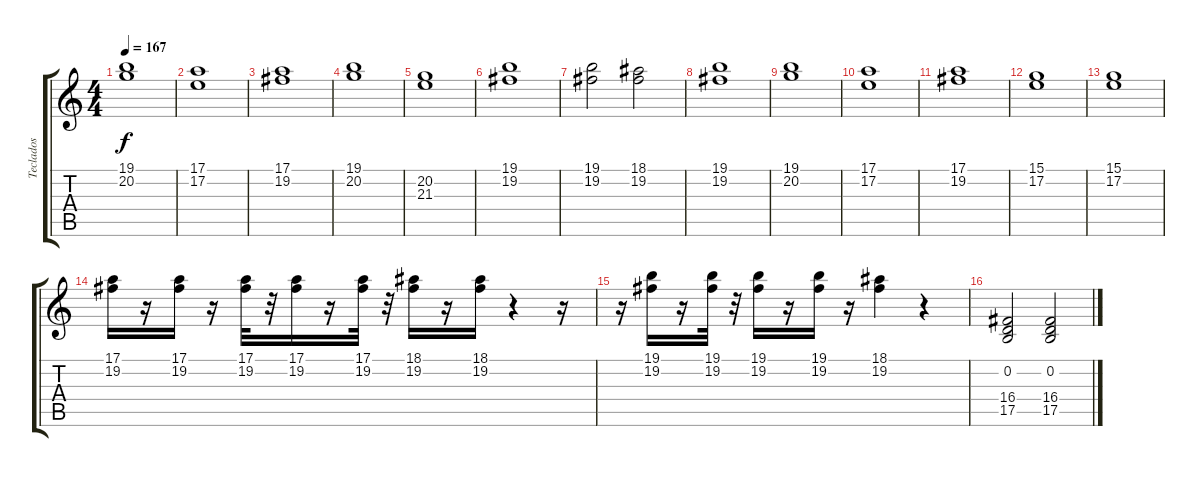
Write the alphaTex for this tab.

\track ("Teclados" "Teclados") {instrument synthstrings1}
\staff {score tabs}
\tuning (E4 B3 G3 D3 A2 E2) {hide}
\ts (4 4)
\tempo 167
\clef g2
\ks c
(19.1 20.2).1{dy f} |
(17.1 17.2).1 |
(17.1 19.2).1 |
(19.1 20.2).1 |
(20.2 21.3).1 |
(19.1 19.2).1 |
(19.1 19.2).2 (18.1 19.2).2 |
(19.1 19.2).1 |
(19.1 20.2).1 |
(17.1 17.2).1 |
(17.1 19.2).1 |
(15.1 17.2).1 |
(15.1 17.2).1 |
(17.1 19.2).16 r.16 (17.1 19.2).16 r.16 (17.1 19.2).32 r.32 (17.1 19.2).16 r.16 (17.1 19.2).32 r.32 (18.1 19.2).16 r.16 (18.1 19.2).16 r.4 r.16 |
r.16 (19.1 19.2).16 r.16 (19.1 19.2).32 r.32 (19.1 19.2).16 r.16 (19.1 19.2).16 r.16 (18.1 19.2).4 r.4 |
(0.2 16.4 17.5).2 (0.2 16.4 17.5).2
